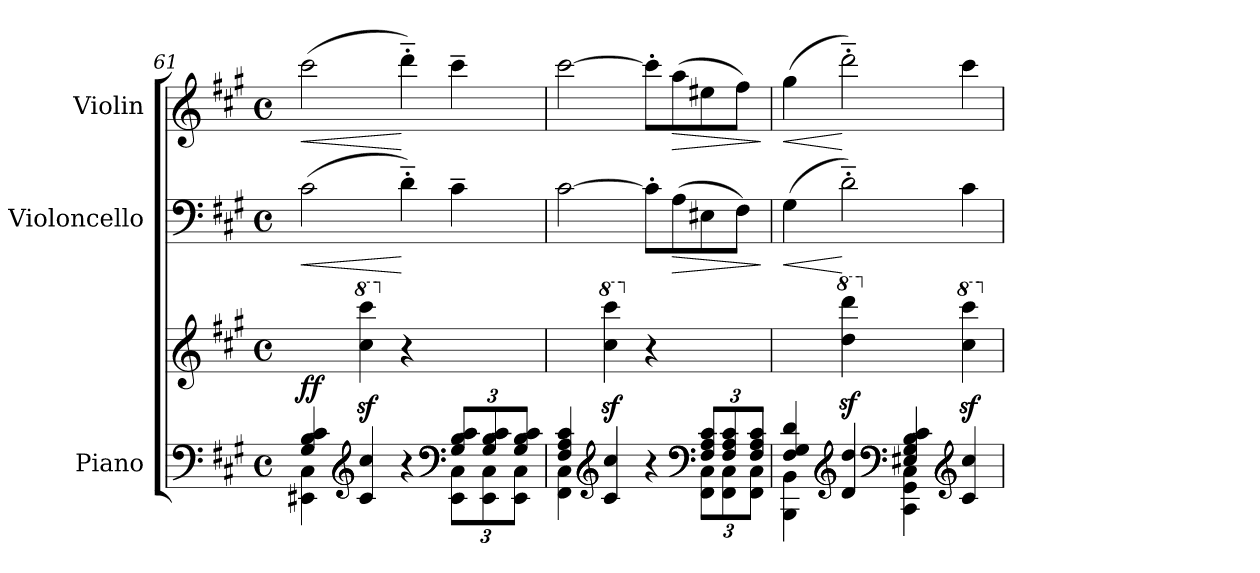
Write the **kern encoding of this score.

**kern	**kern	**dynam	**kern	**dynam	**kern	**dynam
*part3	*part3	*part3	*part2	*part2	*part1	*part1
*staff4	*staff3	*staff3/4	*staff2	*staff2	*staff1	*staff1
*I"Piano	*	*	*I"Violoncello	*	*I"Violin	*
*I'Pno.	*	*	*I'Vc.	*	*I'Vln.	*
*clefF4	*clefG2	*	*clefF4	*	*clefG2	*
*k[f#c#g#]	*k[f#c#g#]	*	*k[f#c#g#]	*	*k[f#c#g#]	*
*M4/4	*M4/4	*	*M4/4	*	*M4/4	*
*met(c)	*met(c)	*	*met(c)	*	*met(c)	*
=61	=61	=61	=61	=61	=61	=61
*^	*	*	*	*	*	*
!	!	!	!LO:DY:b	!	!LO:HP:b	!	!LO:HP:b
4G#/ 4B/ 4c#/	4EE#X\ 4C#\	4ryy	ff	(2c#\	<	(2ccc#\	<
*clefG2	*	*	*	*	*	*	*
*	*	*8va	*	*	*	*	*
2ryy	4c#/ 4cc#/	4ccc#\z< 4cccc#\z<	.	.	.	.	.
*	*	*X8va	*	*	*	*	*
.	4r	4r	.	4d'~\)	[	4ddd'~\)	[
*clefF4	*	*	*	*	*	*	*
*Xbrackettup	*	*	*	*	*	*	*
12G#/ 12B/ 12c#/L	12EE#\ 12C#\L	4ryy	.	4c#~\	.	4ccc#~\	.
12G#/ 12B/ 12c#/	12EE#\ 12C#\	.	.	.	.	.	.
12G#/ 12B/ 12c#/J	12EE#\ 12C#\J	.	.	.	.	.	.
=62	=62	=62	=62	=62	=62	=62	=62
4F#/ 4A/ 4c#/	4FF#\ 4C#\	4ryy	.	[2c#\	.	[2ccc#\	.
*clefG2	*	*	*	*	*	*	*
*	*	*8va	*	*	*	*	*
2ryy	4c#/ 4cc#/	4ccc#\z< 4cccc#\z<	.	.	.	.	.
*	*	*X8va	*	*	*	*	*
.	4r	4r	.	8c#'\L]	.	8ccc#'\L]	.
!	!	!	!	!	!LO:HP:b	!	!LO:HP:b
.	.	.	.	(8A\	>	(8aa\	>
*clefF4	*	*	*	*	*	*	*
12F#/ 12A/ 12c#/L	12FF#\ 12C#\L	4ryy	.	8E#X\	.	8ee#X\	.
12F#/ 12A/ 12c#/	12FF#\ 12C#\	.	.	.	.	.	.
.	.	.	.	8F#\J)	.	8ff#\J)	.
12F#/ 12A/ 12c#/J	12FF#\ 12C#\J	.	.	.	.	.	.
*v	*v	*	*	*	*	*	*
.	.	.	.	]	.	]
!!LO:LB:g=z
=63	=63	=63	=63	=63	=63	=63
*^	*	*	*	*	*	*
!	!	!	!	!	!LO:HP:b	!	!LO:HP:b
4F#/ 4G#/ 4d/	4BBB\ 4BB\	4ryy	.	(4G#\	<	(4gg#\	<
*clefG2	*	*	*	*	*	*	*
*	*	*8va	*	*	*	*	*
4ryy	4d/ 4dd/	4ddd\z< 4dddd\z<	.	2d'~\)	[	2ddd'~\)	[
*clefF4	*	*	*	*	*	*	*
*	*	*X8va	*	*	*	*	*
4E#X/ 4G#/ 4B/ 4c#/	4CC#\ 4GG#\ 4C#\	4ryy	.	.	.	.	.
*clefG2	*	*	*	*	*	*	*
*	*	*8va	*	*	*	*	*
4ryy	4c#/ 4cc#/	4ccc#\z< 4cccc#\z<	.	4c#\	.	4ccc#\	.
*	*	*X8va	*	*	*	*	*
*v	*v	*	*	*	*	*	*
=	=	=	=	=	=	=
*-	*-	*-	*-	*-	*-	*-
